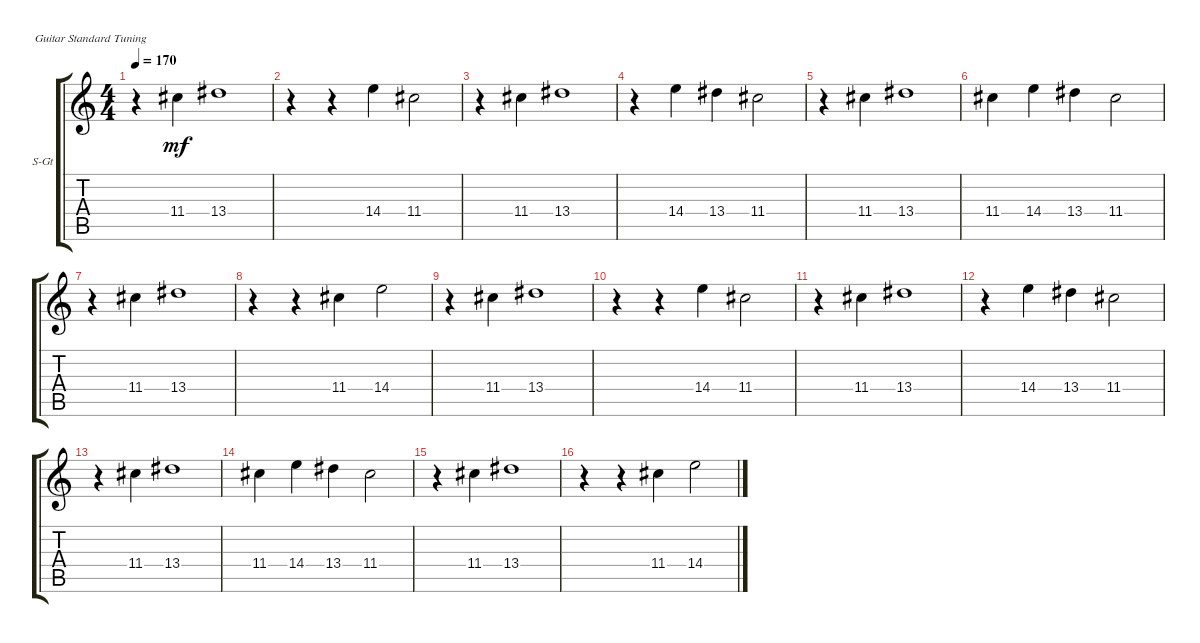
\defaultSystemsLayout 4
\bracketExtendMode groupsimilarinstruments
\firstSystemTrackNameOrientation horizontal
\otherSystemsTrackNameOrientation horizontal
\track ("Steel Guitar" "S-Gt") {instrument acousticguitarsteel}
\staff {score tabs}
\tuning (E4 B3 G3 D3 A2 E2)
\ts (4 4)
\tempo 170
\clef g2
\ks c
r.4{dy mf instrument acousticguitarsteel} 11.4.4 13.4.1 |
r.4 r.4 14.4.4 11.4.2 |
r.4 11.4.4 13.4.1 |
r.4 14.4.4 13.4.4 11.4.2 |
r.4 11.4.4 13.4.1 |
11.4.4 14.4.4 13.4.4 11.4.2 |
r.4 11.4.4 13.4.1 |
r.4 r.4 11.4.4 14.4.2 |
r.4 11.4.4 13.4.1 |
r.4 r.4 14.4.4 11.4.2 |
r.4 11.4.4 13.4.1 |
r.4 14.4.4 13.4.4 11.4.2 |
r.4 11.4.4 13.4.1 |
11.4.4 14.4.4 13.4.4 11.4.2 |
r.4 11.4.4 13.4.1 |
r.4 r.4 11.4.4 14.4.2
